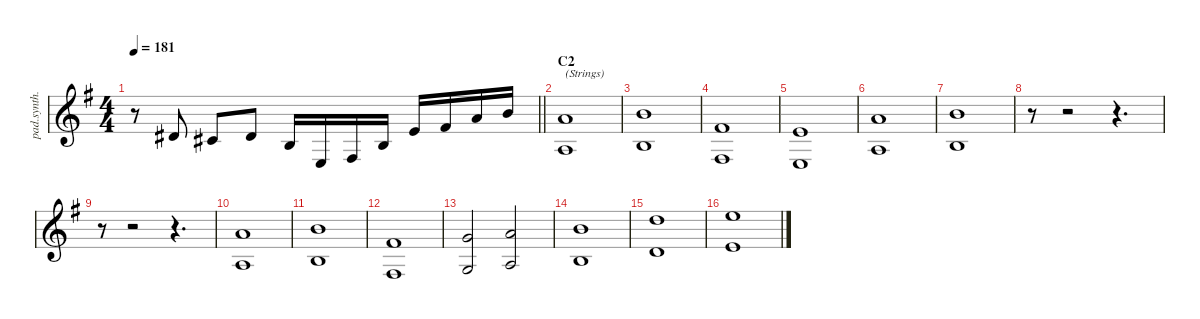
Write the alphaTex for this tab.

\defaultSystemsLayout 4
\hideDynamics
\bracketExtendMode nobrackets
\track ("Synth I" "pad.synth.") {instrument pad7halo}
\staff {score}
\tuning (E4 B3 G3 D3 A2 E2)
\ts (4 4)
\tempo 181
\clef g2
\barLineRight lightlight
\ks g
r.8{dy f} 4.2{acc #}.8 2.2{acc #}.8 4.2{acc #}.8 0.2{acc forcenatural}.16 2.4{acc forcenatural}.16 4.4{acc #}.16 0.2{acc forcenatural}.16 0.1{acc forcenatural}.16 2.1{acc #}.16 5.1{acc forcenatural}.16 7.1{acc forcenatural}.16 |
\section ("" "C2")
(5.1{acc forcenatural} 2.3{acc forcenatural}).1{txt "(Strings)" instrument synthstrings2} |
(7.1{acc forcenatural} 0.2{acc forcenatural}).1 |
(2.1{acc #} 4.4{acc #}).1 |
(0.1{acc forcenatural} 2.4{acc forcenatural}).1 |
(5.1{acc forcenatural} 2.3{acc forcenatural}).1 |
(7.1{acc forcenatural} 0.2{acc forcenatural}).1 |
r.8 r.2 r.4{d} |
r.8 r.2 r.4{d} |
(5.1{acc forcenatural} 2.3{acc forcenatural}).1 |
(7.1{acc forcenatural} 0.2{acc forcenatural}).1 |
(2.1{acc #} 4.4{acc #}).1 |
(3.1{acc forcenatural} 0.3{acc forcenatural}).2 (5.1{acc forcenatural} 2.3{acc forcenatural}).2 |
(7.1{acc forcenatural} 0.2{acc forcenatural}).1 |
(3.2{acc forcenatural} 19.3{acc forcenatural}).1 |
(12.1{acc forcenatural} 5.2{acc forcenatural}).1
